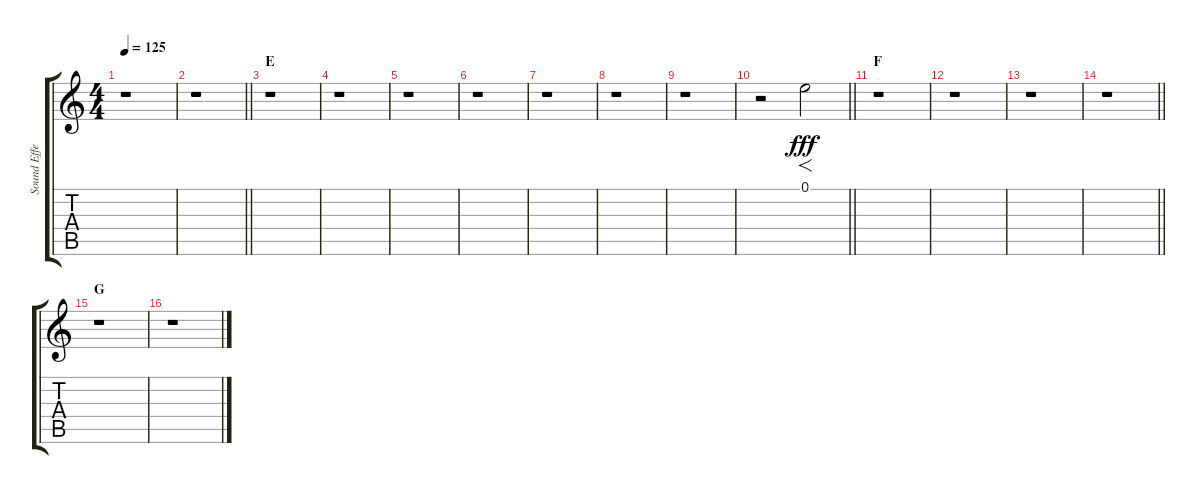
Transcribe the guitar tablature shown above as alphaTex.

\track ("Sound Effect" "Sound Effe") {instrument seashore}
\staff {score tabs}
\tuning (E5 B4 G4 D4 A3 E3) {hide}
\ts (4 4)
\tempo 125
\clef g2
\ks c
r.1{dy fff} |
\barLineRight lightlight
r.1 |
\section ("" "E")
r.1 |
r.1 |
r.1 |
r.1 |
r.1 |
r.1 |
r.1 |
\barLineRight lightlight
r.2 0.1.2{f} |
\section ("" "F")
r.1 |
r.1 |
r.1 |
\barLineRight lightlight
r.1 |
\section ("" "G")
r.1 |
r.1
